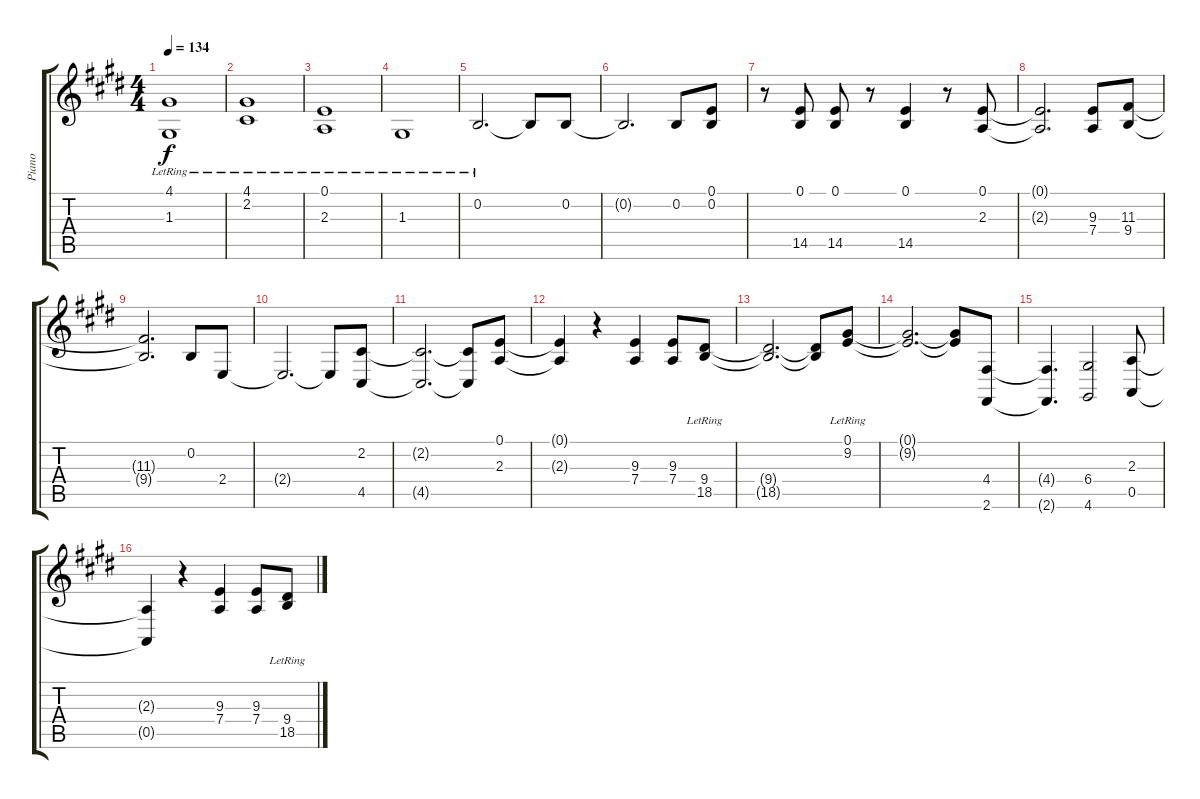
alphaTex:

\track ("Piano" "Piano") {instrument brightacousticpiano}
\staff {score tabs}
\tuning (E4 B3 G3 D3 A2 E2) {hide}
\ts (4 4)
\tempo 134
\clef g2
\ks e
(4.1{lr} 1.3).1{dy f} |
(4.1{lr} 2.2{lr}).1 |
(0.1 2.3{lr}).1 |
1.3{lr}.1 |
0.2{lr}.2{d} 0.2{t}.8 0.2.8 |
0.2{t}.2{d} 0.2.8 (0.1 0.2).8 |
r.8 (0.1 14.5).8 (0.1 14.5).8 r.8 (0.1 14.5).4 r.8 (0.1 2.3).8 |
(0.1{t} 2.3{t}).2{d} (9.3 7.4).8 (11.3 9.4).8 |
(11.3{t} 9.4{t}).2{d} 0.2.8 2.4.8 |
2.4{t}.2{d} 2.4{t}.8 (2.2 4.5).8 |
(2.2{t} 4.5{t}).2{d} (2.2{t} 4.5{t}).8 (0.1 2.3).8 |
(0.1{t} 2.3{t}).4 r.4 (9.3 7.4).4 (9.3 7.4).8 (9.4{lr} 18.5{lr}).8 |
(9.4{t} 18.5{t}).2{d} (9.4{t} 18.5{t}).8 (0.1{lr} 9.2{lr}).8 |
(0.1{t} 9.2{t}).2{d} (0.1{t} 9.2{t}).8 (4.4 2.6).8 |
(4.4{t} 2.6{t}).4{d} (6.4 4.6).2 (2.3 0.5).8 |
(2.3{t} 0.5{t}).4 r.4 (9.3 7.4).4 (9.3 7.4).8 (9.4{lr} 18.5{lr}).8
